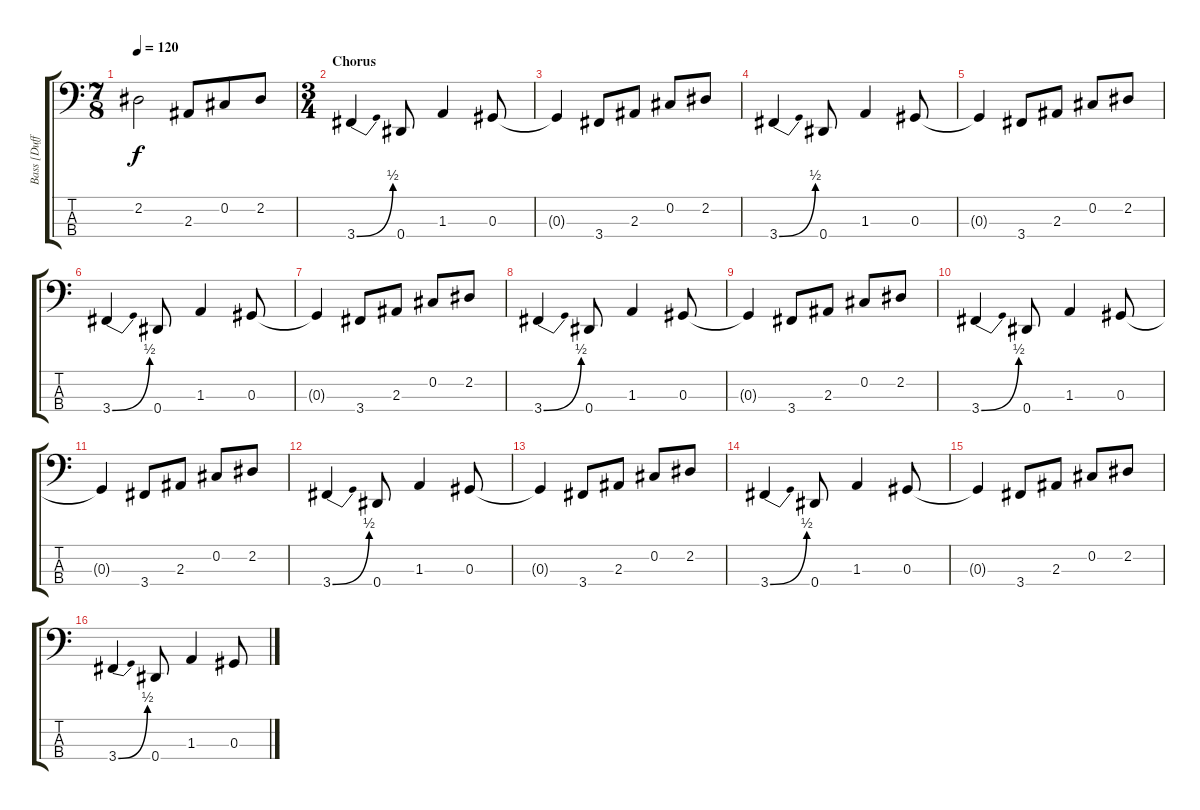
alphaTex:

\track ("Bass [Duff]" "Bass [Duff") {instrument electricbassfinger}
\staff {score tabs}
\tuning (Gb2 Db2 Ab1 Eb1) {hide}
\ts (7 8)
\tempo 120
\clef f4
\ks c
2.2{t}.2{dy f} 2.3.8 0.2.8 2.2.8 |
\ts (3 4)
\section ("" "Chorus")
3.4{be (bend 0 0 60 2)}.4 0.4.8 1.3.4 0.3.8 |
0.3{t}.4 3.4.8 2.3.8 0.2.8 2.2.8 |
3.4{be (bend 0 0 60 2)}.4 0.4.8 1.3.4 0.3.8 |
0.3{t}.4 3.4.8 2.3.8 0.2.8 2.2.8 |
3.4{be (bend 0 0 60 2)}.4 0.4.8 1.3.4 0.3.8 |
0.3{t}.4 3.4.8 2.3.8 0.2.8 2.2.8 |
3.4{be (bend 0 0 60 2)}.4 0.4.8 1.3.4 0.3.8 |
0.3{t}.4 3.4.8 2.3.8 0.2.8 2.2.8 |
3.4{be (bend 0 0 60 2)}.4 0.4.8 1.3.4 0.3.8 |
0.3{t}.4 3.4.8 2.3.8 0.2.8 2.2.8 |
3.4{be (bend 0 0 60 2)}.4 0.4.8 1.3.4 0.3.8 |
0.3{t}.4 3.4.8 2.3.8 0.2.8 2.2.8 |
3.4{be (bend 0 0 60 2)}.4 0.4.8 1.3.4 0.3.8 |
0.3{t}.4 3.4.8 2.3.8 0.2.8 2.2.8 |
3.4{be (bend 0 0 60 2)}.4 0.4.8 1.3.4 0.3.8
